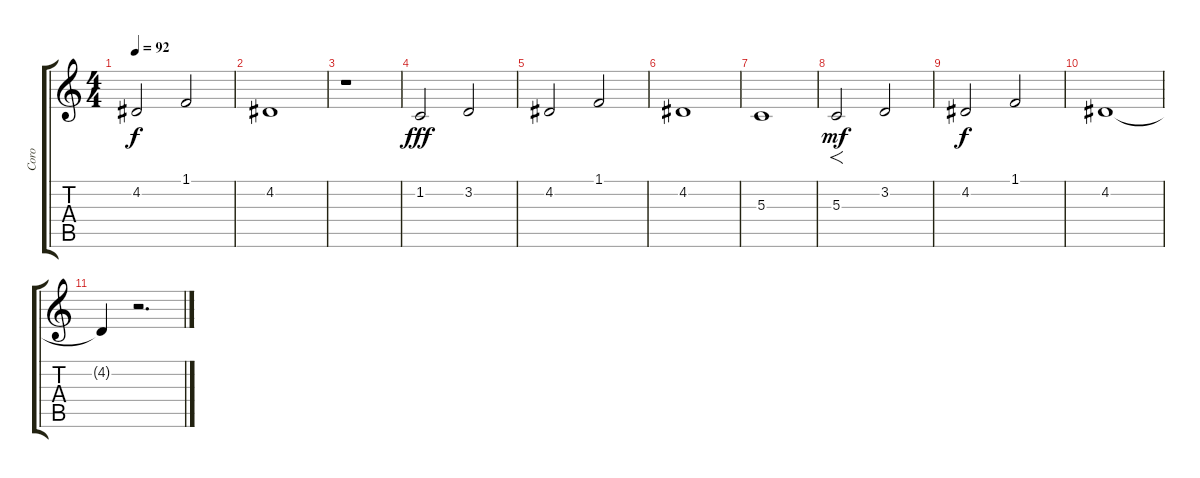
\track ("Coro" "Coro") {instrument pad4choir}
\staff {score tabs}
\tuning (E4 B3 G3 D3 A2 E2) {hide}
\ts (4 4)
\tempo 92
\clef g2
\ks c
4.2.2{dy f} 1.1.2 |
4.2.1 |
r.1 |
1.2.2{dy fff} 3.2.2 |
4.2.2 1.1.2 |
4.2.1 |
5.3.1 |
5.3.2{f dy mf instrument guitarharmonics} 3.2.2 |
4.2.2{dy f} 1.1.2 |
4.2.1 |
4.2{t}.4 r.2{d}
